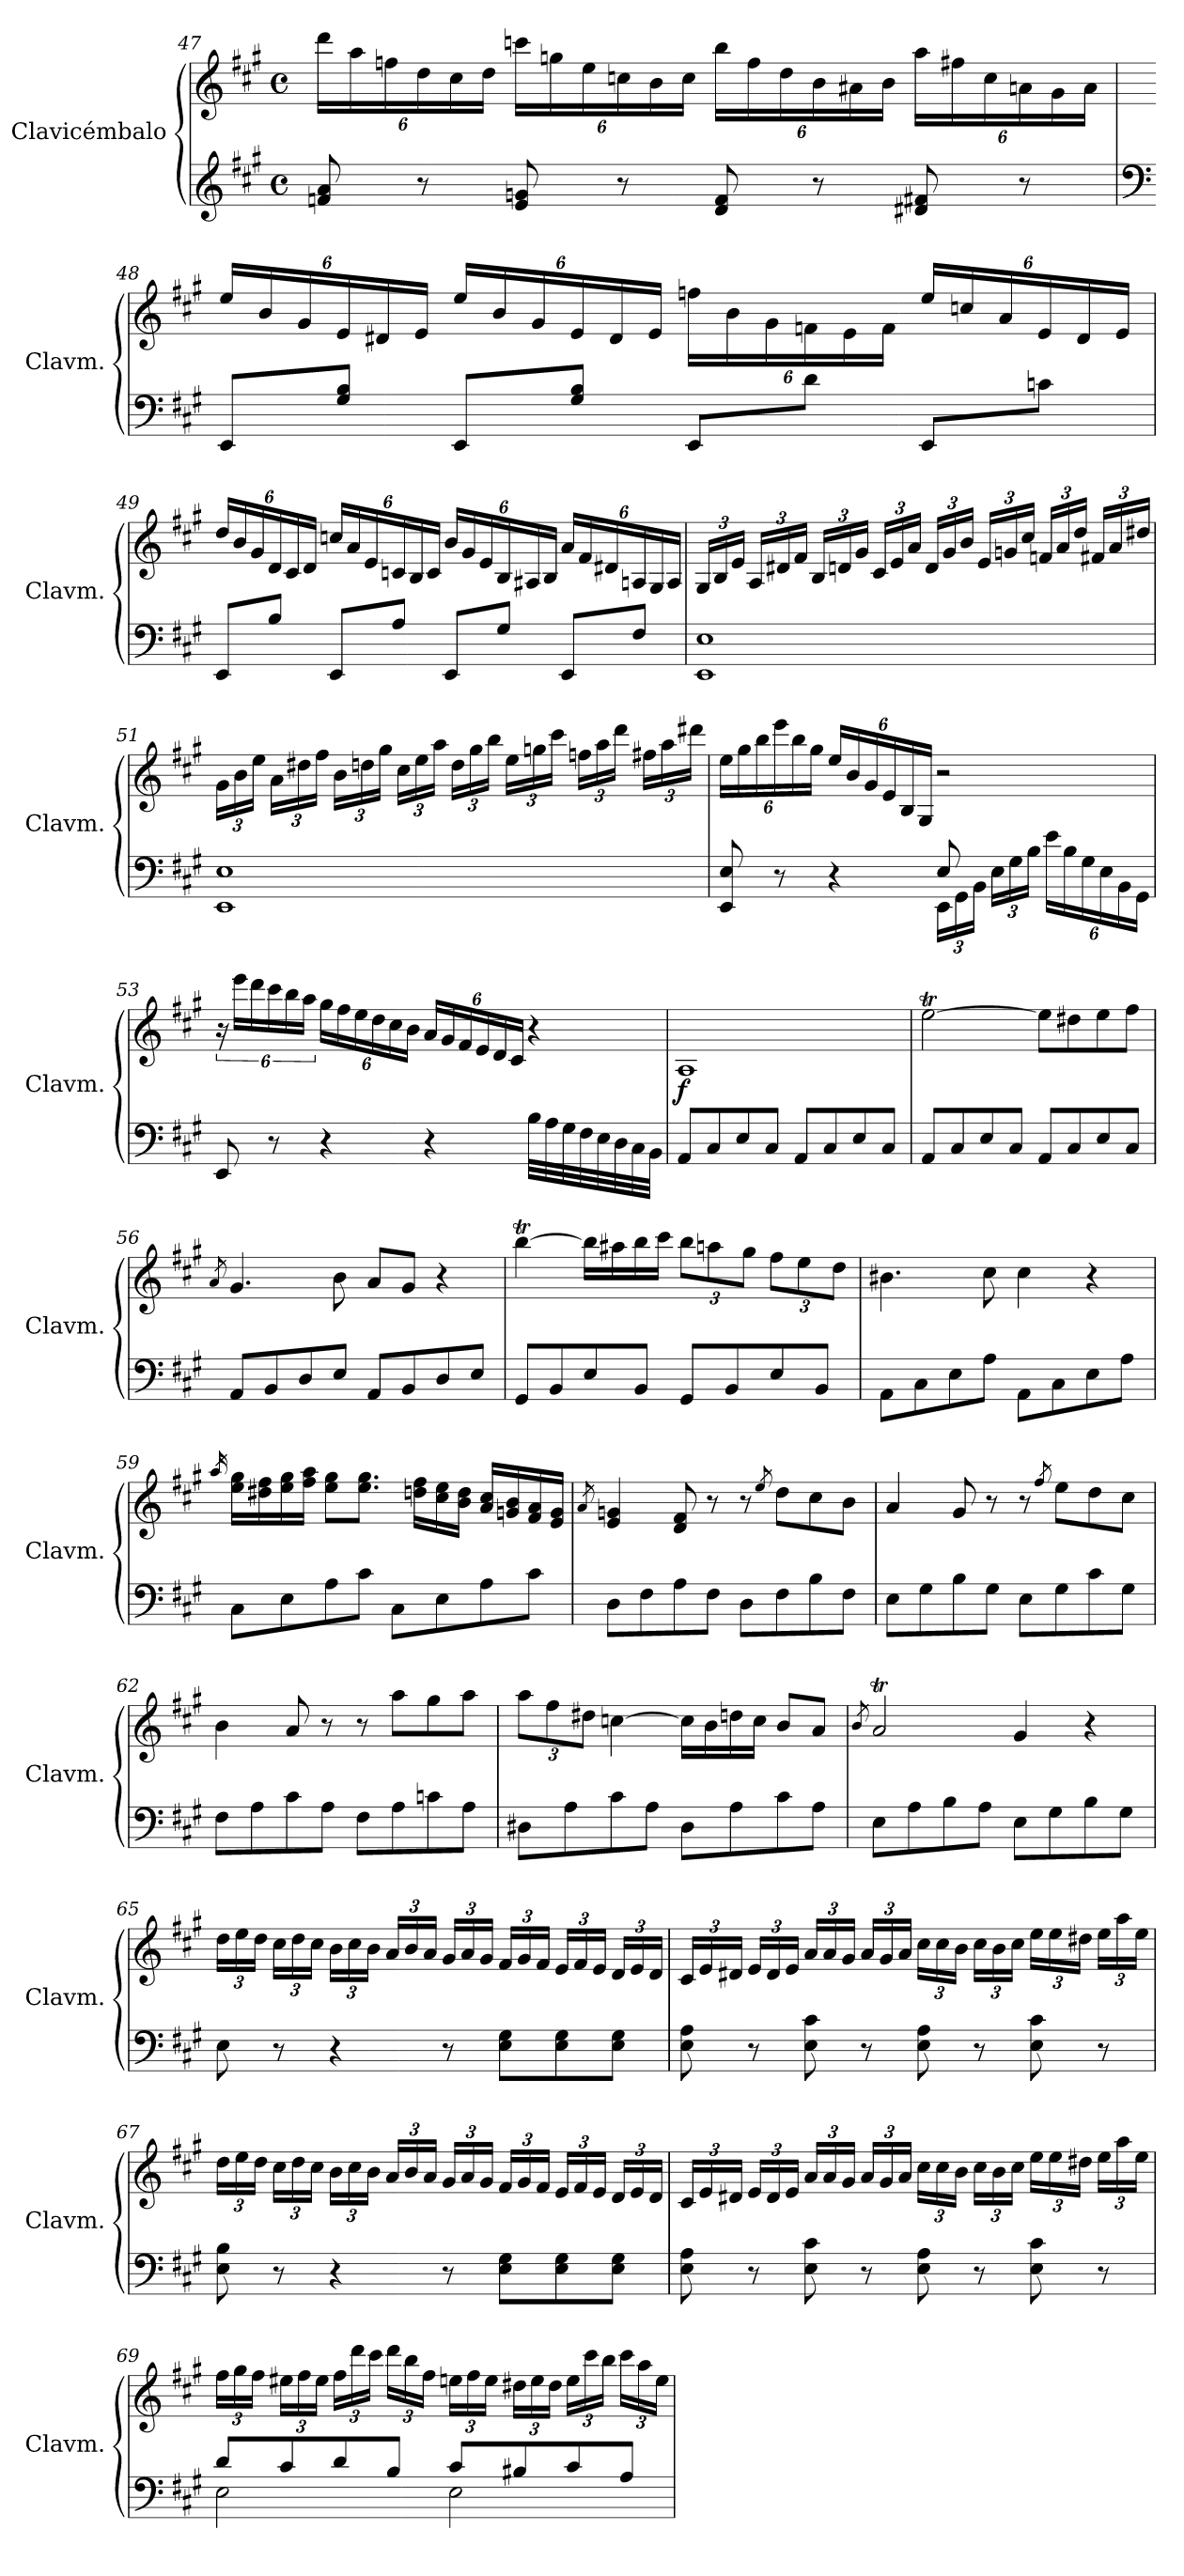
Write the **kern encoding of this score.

**kern	**kern	**dynam
*part2	*part1	*part1
*staff2	*staff1	*staff1
*I"Clavicémbalo	*I"Clavicémbalo	*
*I'Clavm.	*I'Clavm.	*
!!LO:LB:g=z
*clefG2	*clefG2	*
*k[f#c#g#]	*k[f#c#g#]	*
*M4/4	*M4/4	*
*met(c)	*met(c)	*
*	*Xbrackettup	*
=47	=47	=47
8fn/ 8a/	24ddd\LL	.
.	24aa\	.
.	24ffn\	.
8r	24dd\	.
.	24cc#\	.
.	24dd\JJ	.
8e/ 8gn/	24cccn\LL	.
.	24ggn\	.
.	24ee\	.
8r	24ccn\	.
.	24b\	.
.	24cc\JJ	.
8d/ 8f/	24bb\LL	.
.	24ff\	.
.	24dd\	.
8r	24b\	.
.	24a#X\	.
.	24b\JJ	.
8d#X/ 8f#X/	24aa\LL	.
.	24ff#X\	.
.	24cc\	.
8r	24an\	.
.	24g#\	.
.	24a\JJ	.
!!LO:LB:g=z
=48	=48	=48
*clefF4	*	*
8EE/L	24ee/LL	.
.	24b/	.
.	24g#/	.
8G#/ 8B/J	24e/	.
.	24d#X/	.
.	24e/JJ	.
8EE/L	24ee/LL	.
.	24b/	.
.	24g#/	.
8G#/ 8B/J	24e/	.
.	24d#/	.
.	24e/JJ	.
8EE/L	24ffn\LL	.
.	24b\	.
.	24g#\	.
8d\J	24fn\	.
.	24e\	.
.	24f\JJ	.
8EE/L	24ee/LL	.
.	24ccn/	.
.	24a/	.
8cn\J	24e/	.
.	24d#/	.
.	24e/JJ	.
!!LO:PB:g=z
=49	=49	=49
8EE/L	24dd/LL	.
.	24b/	.
.	24g#/	.
8B/J	24d/	.
.	24c#/	.
.	24d/JJ	.
8EE/L	24ccn/LL	.
.	24a/	.
.	24e/	.
8A/J	24cn/	.
.	24B/	.
.	24c/JJ	.
8EE/L	24b/LL	.
.	24g#/	.
.	24e/	.
8G#/J	24B/	.
.	24A#X/	.
.	24B/JJ	.
8EE/L	24a/LL	.
.	24f#/	.
.	24d#X/	.
8F#/J	24An/	.
.	24G#/	.
.	24A/JJ	.
!!LO:LB:g=z
=50	=50	=50
1EE 1E	24G#/LL	.
.	24B/	.
.	24e/JJ	.
.	24A/LL	.
.	24d#X/	.
.	24f#/JJ	.
.	24B/LL	.
.	24dn/	.
.	24g#/JJ	.
.	24c#/LL	.
.	24e/	.
.	24a/JJ	.
.	24d/LL	.
.	24g#/	.
.	24b/JJ	.
.	24e/LL	.
.	24gn/	.
.	24cc#/JJ	.
.	24fn/LL	.
.	24a/	.
.	24dd/JJ	.
.	24f#X/LL	.
.	24a/	.
.	24dd#X/JJ	.
!!LO:LB:g=z
=51	=51	=51
1EE 1E	24g#\LL	.
.	24b\	.
.	24ee\JJ	.
.	24a\LL	.
.	24dd#X\	.
.	24ff#\JJ	.
.	24b\LL	.
.	24ddn\	.
.	24gg#\JJ	.
.	24cc#\LL	.
.	24ee\	.
.	24aa\JJ	.
.	24dd\LL	.
.	24gg#\	.
.	24bb\JJ	.
.	24ee\LL	.
.	24ggn\	.
.	24ccc#\JJ	.
.	24ffn\LL	.
.	24aa\	.
.	24ddd\JJ	.
.	24ff#X\LL	.
.	24aa\	.
.	24ddd#X\JJ	.
!!LO:LB:g=z
=52	=52	=52
*^	*	*
8EE/ 8E/	2ryy	24ee\LL	.
.	.	24gg#\	.
.	.	24bb\	.
8r	.	24eee\	.
.	.	24bb\	.
.	.	24gg#\JJ	.
4r	.	24ee/LL	.
.	.	24b/	.
.	.	24g#/	.
.	.	24e/	.
.	.	24B/	.
.	.	24G#/JJ	.
*Xbrackettup	*	*	*
24EE\LL	8E/	2r	.
24GG#\	.	.	.
24BB\JJ	.	.	.
24E\LL	4.ryy	.	.
24G#\	.	.	.
24B\JJ	.	.	.
24e\LL	.	.	.
24B\	.	.	.
24G#\	.	.	.
24E\	.	.	.
24BB\	.	.	.
24GG#\JJ	.	.	.
*v	*v	*	*
!!LO:LB:g=z
=53	=53	=53
*	*brackettup	*
8EE/	24r	.
.	24eee\LL	.
.	24ddd\	.
8r	24ccc#\	.
.	24bb\	.
.	24aa\JJ	.
*	*Xbrackettup	*
4r	24gg#\LL	.
.	24ff#\	.
.	24ee\	.
.	24dd\	.
.	24cc#\	.
.	24b\JJ	.
4r	24a/LL	.
.	24g#/	.
.	24f#/	.
.	24e/	.
.	24d/	.
.	24c#/JJ	.
32B\LLL	4r	.
32A\	.	.
32G#\	.	.
32F#\	.	.
32E\	.	.
32D\	.	.
32C#\	.	.
32BB\JJJ	.	.
=54	=54	=54
!	!	!LO:DY:b
8AA/L	1A	f
8C#/	.	.
8E/	.	.
8C#/J	.	.
8AA/L	.	.
8C#/	.	.
8E/	.	.
8C#/J	.	.
!!LO:PB:g=z
=55	=55	=55
8AA/L	[2eeT\	.
8C#/	.	.
8E/	.	.
8C#/J	.	.
8AA/L	8ee\L]	.
8C#/	8dd#X\	.
8E/	8ee\	.
8C#/J	8ff#\J	.
=56	=56	=56
.	8qa/	.
8AA/L	4.g#/	.
8BB/	.	.
8D/	.	.
8E/J	8b\	.
8AA/L	8a/L	.
8BB/	8g#/J	.
8D/	4r	.
8E/J	.	.
=57	=57	=57
8GG#/L	[4bbT\	.
8BB/	.	.
8E/	16bb\LL]	.
.	16aa#X\	.
8BB/J	16bb\	.
.	16ccc#\JJ	.
8GG#/L	12bb\L	.
.	12aan\	.
8BB/	.	.
.	12gg#\J	.
8E/	12ff#\L	.
.	12ee\	.
8BB/J	.	.
.	12dd\J	.
=58	=58	=58
8AA\L	4.b#X\	.
8C#\	.	.
8E\	.	.
8A\J	8cc#\	.
8AA\L	4cc#\	.
8C#\	.	.
8E\	4r	.
8A\J	.	.
!!LO:LB:g=z
=59	=59	=59
.	16qaa/	.
8C#\L	16ee\ 16gg#\LL	.
.	16dd#X\ 16ff#\	.
8E\	16ee\ 16gg#\	.
.	16ff#\ 16aa\JJ	.
8A\	8ee\ 8gg#\L	.
8c#\J	8.ee\ 8.gg#\J	.
8C#\L	.	.
.	16ddn\ 16ff#\LL	.
8E\	16cc#\ 16ee\	.
.	16b\ 16dd\JJ	.
8A\	16a/ 16cc#/LL	.
.	16gn/ 16b/	.
8c#\J	16f#/ 16a/	.
.	16e/ 16g/JJ	.
=60	=60	=60
.	8qa/	.
8D\L	4e/ 4gn/	.
8F#\	.	.
8A\	8d/ 8f#/	.
8F#\J	8r	.
8D\L	8r	.
.	8qee/	.
8F#\	8dd\L	.
8B\	8cc#\	.
8F#\J	8b\J	.
=61	=61	=61
8E\L	4a/	.
8G#\	.	.
8B\	8g#/	.
8G#\J	8r	.
8E\L	8r	.
.	8qff#/	.
8G#\	8ee\L	.
8c#\	8dd\	.
8G#\J	8cc#\J	.
!!LO:LB:g=z
=62	=62	=62
8F#\L	4b\	.
8A\	.	.
8c#\	8a/	.
8A\J	8r	.
8F#\L	8r	.
8A\	8aa\L	.
8cn\	8gg#\	.
8A\J	8aa\J	.
=63	=63	=63
8D#X\L	12aa\L	.
.	12ff#\	.
8A\	.	.
.	12dd#X\J	.
8c#\	[4ccn\	.
8A\J	.	.
8D#\L	16cc\LL]	.
.	16b\	.
8A\	16ddn\	.
.	16cc\JJ	.
8c#\	8b/L	.
8A\J	8a/J	.
=64	=64	=64
.	8qb/	.
8E\L	2aT/	.
8A\	.	.
8B\	.	.
8A\J	.	.
8E\L	4g#/	.
8G#\	.	.
8B\	4r	.
8G#\J	.	.
!!LO:LB:g=z
=65	=65	=65
8E\	24dd\LL	.
.	24ee\	.
.	24dd\JJ	.
8r	24cc#\LL	.
.	24dd\	.
.	24cc#\JJ	.
4r	24b\LL	.
.	24cc#\	.
.	24b\JJ	.
.	24a/LL	.
.	24b/	.
.	24a/JJ	.
8r	24g#/LL	.
.	24a/	.
.	24g#/JJ	.
8E\ 8G#\L	24f#/LL	.
.	24g#/	.
.	24f#/JJ	.
8E\ 8G#\	24e/LL	.
.	24f#/	.
.	24e/JJ	.
8E\ 8G#\J	24d/LL	.
.	24e/	.
.	24d/JJ	.
!!LO:LB:g=z
=66	=66	=66
8E\ 8A\	24c#/LL	.
.	24e/	.
.	24d#X/JJ	.
8r	24e/LL	.
.	24d#/	.
.	24e/JJ	.
8E\ 8c#\	24a/LL	.
.	24a/	.
.	24g#/JJ	.
8r	24a/LL	.
.	24g#/	.
.	24a/JJ	.
8E\ 8A\	24cc#\LL	.
.	24cc#\	.
.	24b\JJ	.
8r	24cc#\LL	.
.	24b\	.
.	24cc#\JJ	.
8E\ 8c#\	24ee\LL	.
.	24ee\	.
.	24dd#X\JJ	.
8r	24ee\LL	.
.	24aa\	.
.	24ee\JJ	.
!!LO:PB:g=z
=67	=67	=67
8E\ 8B\	24dd\LL	.
.	24ee\	.
.	24dd\JJ	.
8r	24cc#\LL	.
.	24dd\	.
.	24cc#\JJ	.
4r	24b\LL	.
.	24cc#\	.
.	24b\JJ	.
.	24a/LL	.
.	24b/	.
.	24a/JJ	.
8r	24g#/LL	.
.	24a/	.
.	24g#/JJ	.
8E\ 8G#\L	24f#/LL	.
.	24g#/	.
.	24f#/JJ	.
8E\ 8G#\	24e/LL	.
.	24f#/	.
.	24e/JJ	.
8E\ 8G#\J	24d/LL	.
.	24e/	.
.	24d/JJ	.
!!LO:LB:g=z
=68	=68	=68
8E\ 8A\	24c#/LL	.
.	24e/	.
.	24d#X/JJ	.
8r	24e/LL	.
.	24d#/	.
.	24e/JJ	.
8E\ 8c#\	24a/LL	.
.	24a/	.
.	24g#/JJ	.
8r	24a/LL	.
.	24g#/	.
.	24a/JJ	.
8E\ 8A\	24cc#\LL	.
.	24cc#\	.
.	24b\JJ	.
8r	24cc#\LL	.
.	24b\	.
.	24cc#\JJ	.
8E\ 8c#\	24ee\LL	.
.	24ee\	.
.	24dd#X\JJ	.
8r	24ee\LL	.
.	24aa\	.
.	24ee\JJ	.
!!LO:LB:g=z
=69	=69	=69
*^	*	*
2E\	8d/L	24ff#\LL	.
.	.	24gg#\	.
.	.	24ff#\JJ	.
.	8c#/	24ee#X\LL	.
.	.	24ff#\	.
.	.	24ee#\JJ	.
.	8d/	24ff#\LL	.
.	.	24ddd\	.
.	.	24ccc#\JJ	.
.	8B/J	24ddd\LL	.
.	.	24bb\	.
.	.	24ff#\JJ	.
2E\	8c#/L	24een\LL	.
.	.	24ff#\	.
.	.	24ee\JJ	.
.	8B#X/	24dd#X\LL	.
.	.	24ee\	.
.	.	24dd#\JJ	.
.	8c#/	24ee\LL	.
.	.	24ccc#\	.
.	.	24bb\JJ	.
.	8A/J	24ccc#\LL	.
.	.	24aa\	.
.	.	24ee\JJ	.
*v	*v	*	*
=	=	=
*-	*-	*-
